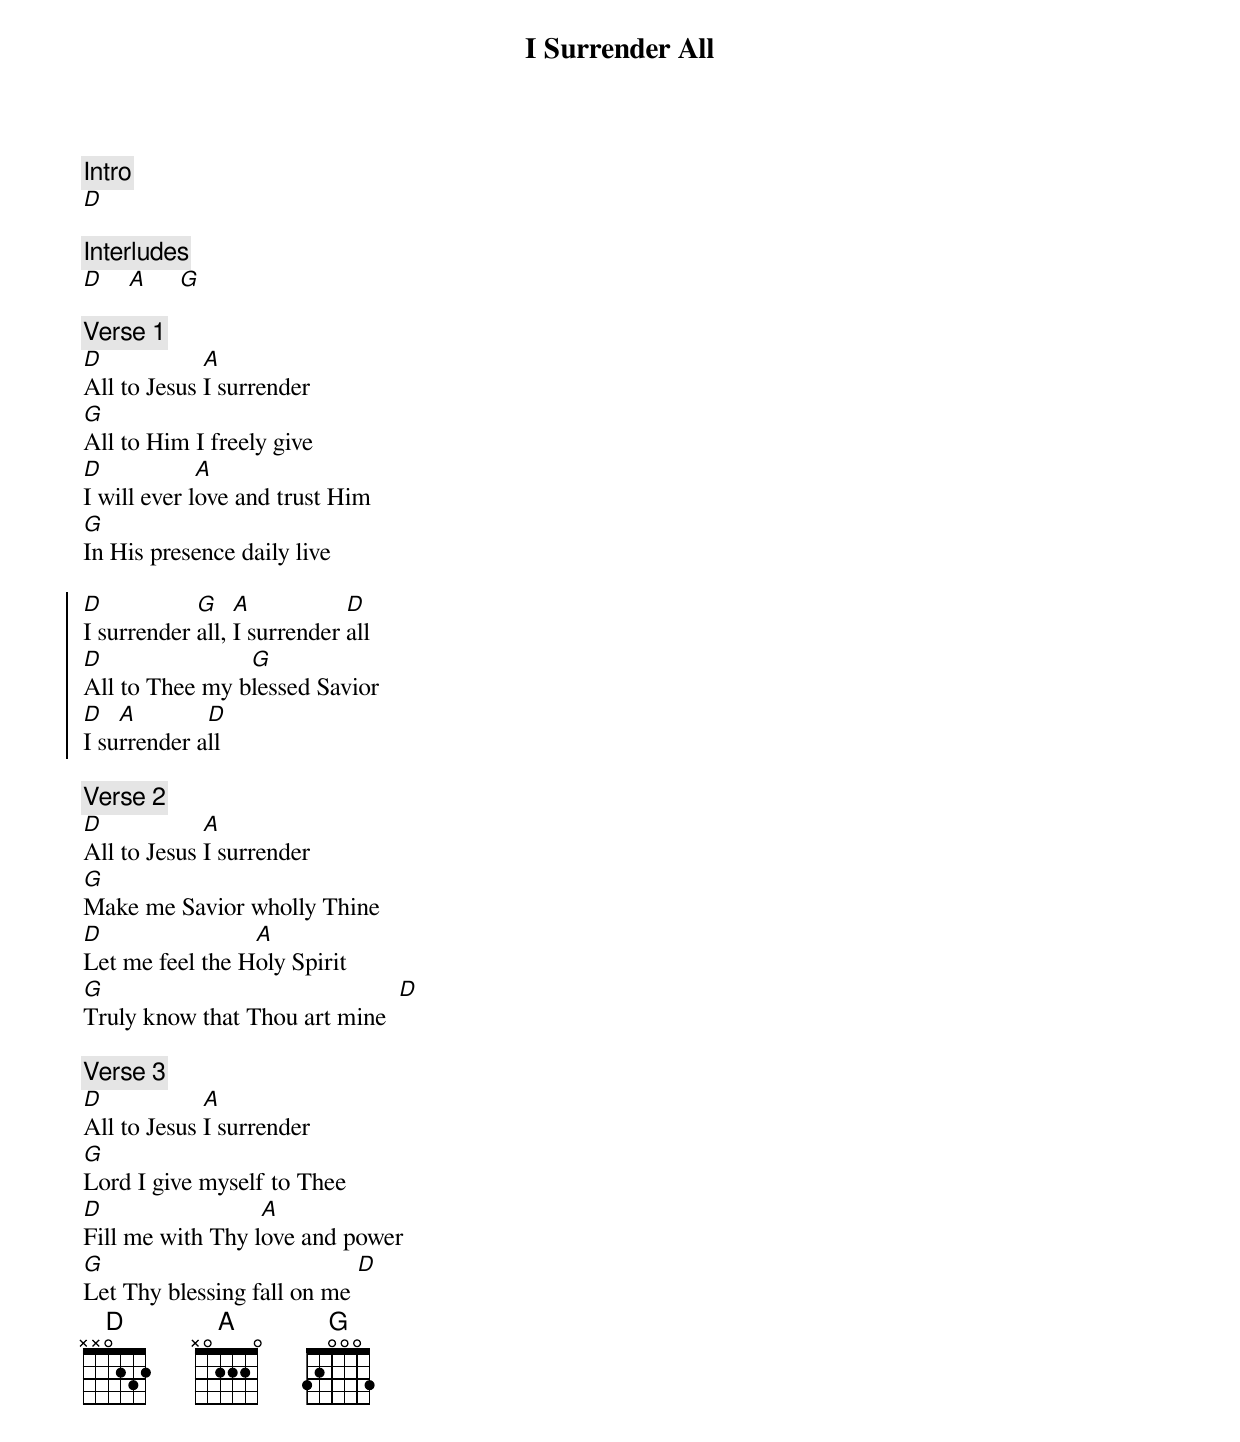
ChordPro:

{title:I Surrender All}
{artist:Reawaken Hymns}
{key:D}

{comment:Intro}
[D]

{comment:Interludes}
[D]    [A]     [G]

{comment:Verse 1}
[D]All to Jesus [A]I surrender
[G]All to Him I freely give
[D]I will ever l[A]ove and trust Him
[G]In His presence daily live

{start_of_chorus}
[D]I surrender [G]all, [A]I surrender [D]all
[D]All to Thee my b[G]lessed Savior
[D]I su[A]rrender a[D]ll
{end_of_chorus}

{comment:Verse 2}
[D]All to Jesus [A]I surrender
[G]Make me Savior wholly Thine
[D]Let me feel the H[A]oly Spirit
[G]Truly know that Thou art mine  [D]

{comment:Verse 3}
[D]All to Jesus [A]I surrender
[G]Lord I give myself to Thee
[D]Fill me with Thy l[A]ove and power
[G]Let Thy blessing fall on me [D]
